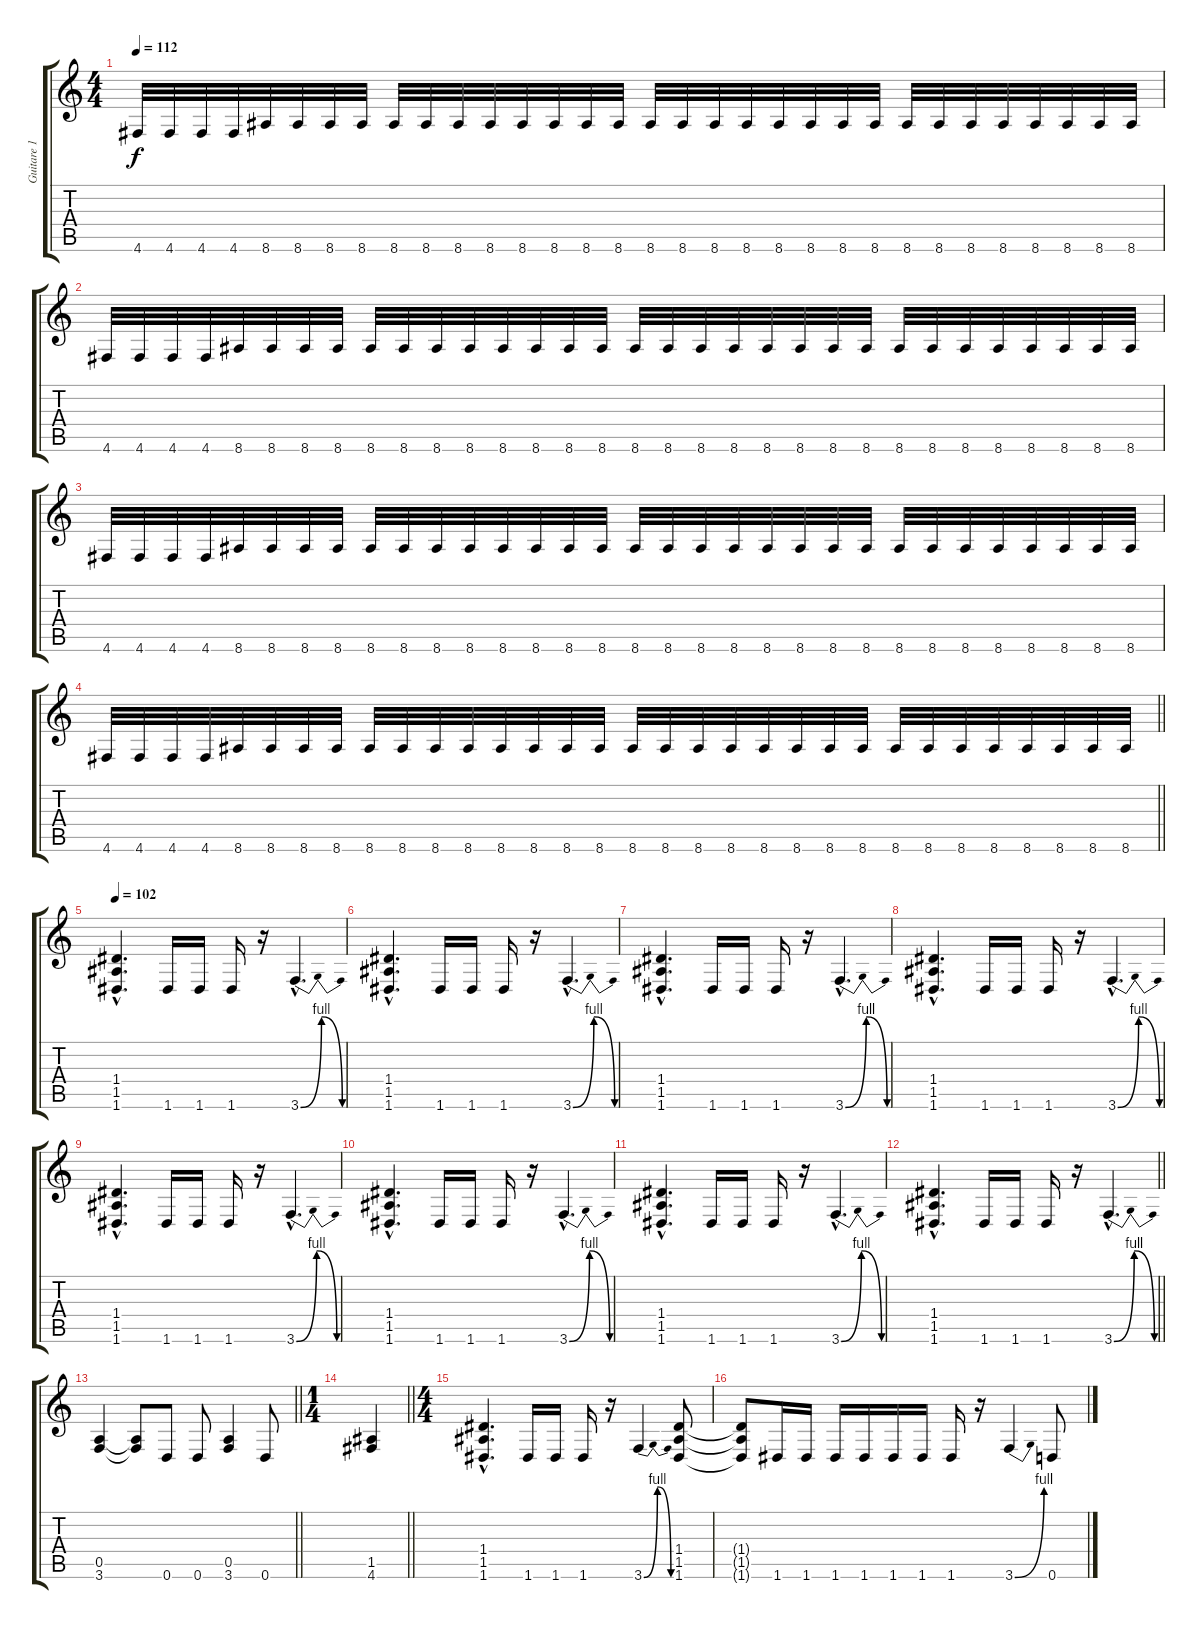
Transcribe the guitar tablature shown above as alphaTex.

\track ("Guitare 1" "Guitare 1") {instrument distortionguitar}
\staff {score tabs}
\tuning (E4 B3 G3 D3 A2 D2) {hide}
\ts (4 4)
\tempo 112
\clef g2
\ks c
4.6.32{dy f} 4.6.32 4.6.32 4.6.32 8.6.32 8.6.32 8.6.32 8.6.32 8.6.32 8.6.32 8.6.32 8.6.32 8.6.32 8.6.32 8.6.32 8.6.32 8.6.32 8.6.32 8.6.32 8.6.32 8.6.32 8.6.32 8.6.32 8.6.32 8.6.32 8.6.32 8.6.32 8.6.32 8.6.32 8.6.32 8.6.32 8.6.32 |
4.6.32 4.6.32 4.6.32 4.6.32 8.6.32 8.6.32 8.6.32 8.6.32 8.6.32 8.6.32 8.6.32 8.6.32 8.6.32 8.6.32 8.6.32 8.6.32 8.6.32 8.6.32 8.6.32 8.6.32 8.6.32 8.6.32 8.6.32 8.6.32 8.6.32 8.6.32 8.6.32 8.6.32 8.6.32 8.6.32 8.6.32 8.6.32 |
4.6.32 4.6.32 4.6.32 4.6.32 8.6.32 8.6.32 8.6.32 8.6.32 8.6.32 8.6.32 8.6.32 8.6.32 8.6.32 8.6.32 8.6.32 8.6.32 8.6.32 8.6.32 8.6.32 8.6.32 8.6.32 8.6.32 8.6.32 8.6.32 8.6.32 8.6.32 8.6.32 8.6.32 8.6.32 8.6.32 8.6.32 8.6.32 |
\barLineRight lightlight
4.6.32 4.6.32 4.6.32 4.6.32 8.6.32 8.6.32 8.6.32 8.6.32 8.6.32 8.6.32 8.6.32 8.6.32 8.6.32 8.6.32 8.6.32 8.6.32 8.6.32 8.6.32 8.6.32 8.6.32 8.6.32 8.6.32 8.6.32 8.6.32 8.6.32 8.6.32 8.6.32 8.6.32 8.6.32 8.6.32 8.6.32 8.6.32 |
\tempo 102
(1.4{hac} 1.5{hac} 1.6{hac}).4{d} 1.6.16 1.6.16 1.6.16 r.16 3.6{be (bendrelease 0 0 30 4 30 4 60 0) hac}.4{d} |
(1.4{hac} 1.5{hac} 1.6{hac}).4{d} 1.6.16 1.6.16 1.6.16 r.16 3.6{be (bendrelease 0 0 30 4 30 4 60 0) hac}.4{d} |
(1.4{hac} 1.5{hac} 1.6{hac}).4{d} 1.6.16 1.6.16 1.6.16 r.16 3.6{be (bendrelease 0 0 30 4 30 4 60 0) hac}.4{d} |
(1.4{hac} 1.5{hac} 1.6{hac}).4{d} 1.6.16 1.6.16 1.6.16 r.16 3.6{be (bendrelease 0 0 30 4 30 4 60 0) hac}.4{d} |
(1.4{hac} 1.5{hac} 1.6{hac}).4{d} 1.6.16 1.6.16 1.6.16 r.16 3.6{be (bendrelease 0 0 30 4 30 4 60 0) hac}.4{d} |
(1.4{hac} 1.5{hac} 1.6{hac}).4{d} 1.6.16 1.6.16 1.6.16 r.16 3.6{be (bendrelease 0 0 30 4 30 4 60 0) hac}.4{d} |
(1.4{hac} 1.5{hac} 1.6{hac}).4{d} 1.6.16 1.6.16 1.6.16 r.16 3.6{be (bendrelease 0 0 30 4 30 4 60 0) hac}.4{d} |
\barLineRight lightlight
(1.4{hac} 1.5{hac} 1.6{hac}).4{d} 1.6.16 1.6.16 1.6.16 r.16 3.6{be (bendrelease 0 0 30 4 30 4 60 0) hac}.4{d} |
\barLineRight lightlight
(0.5 3.6).4 (0.5{t} 3.6{t}).8 0.6.8 0.6.8 (0.5 3.6).4 0.6.8 |
\ts (1 4)
\barLineRight lightlight
(1.5 4.6).4 |
\ts (4 4)
(1.4{hac} 1.5{hac} 1.6{hac}).4{d} 1.6.16 1.6.16 1.6.16 r.16 3.6{be (bendrelease 0 0 30 4 30 4 60 0)}.4 (1.4 1.5 1.6).8 |
(1.4{t} 1.5{t} 1.6{t}).8 1.6.16 1.6.16 1.6.16 1.6.16 1.6.16 1.6.16 1.6.16 r.16 3.6{be (bend 0 0 60 4)}.4 0.6.8
